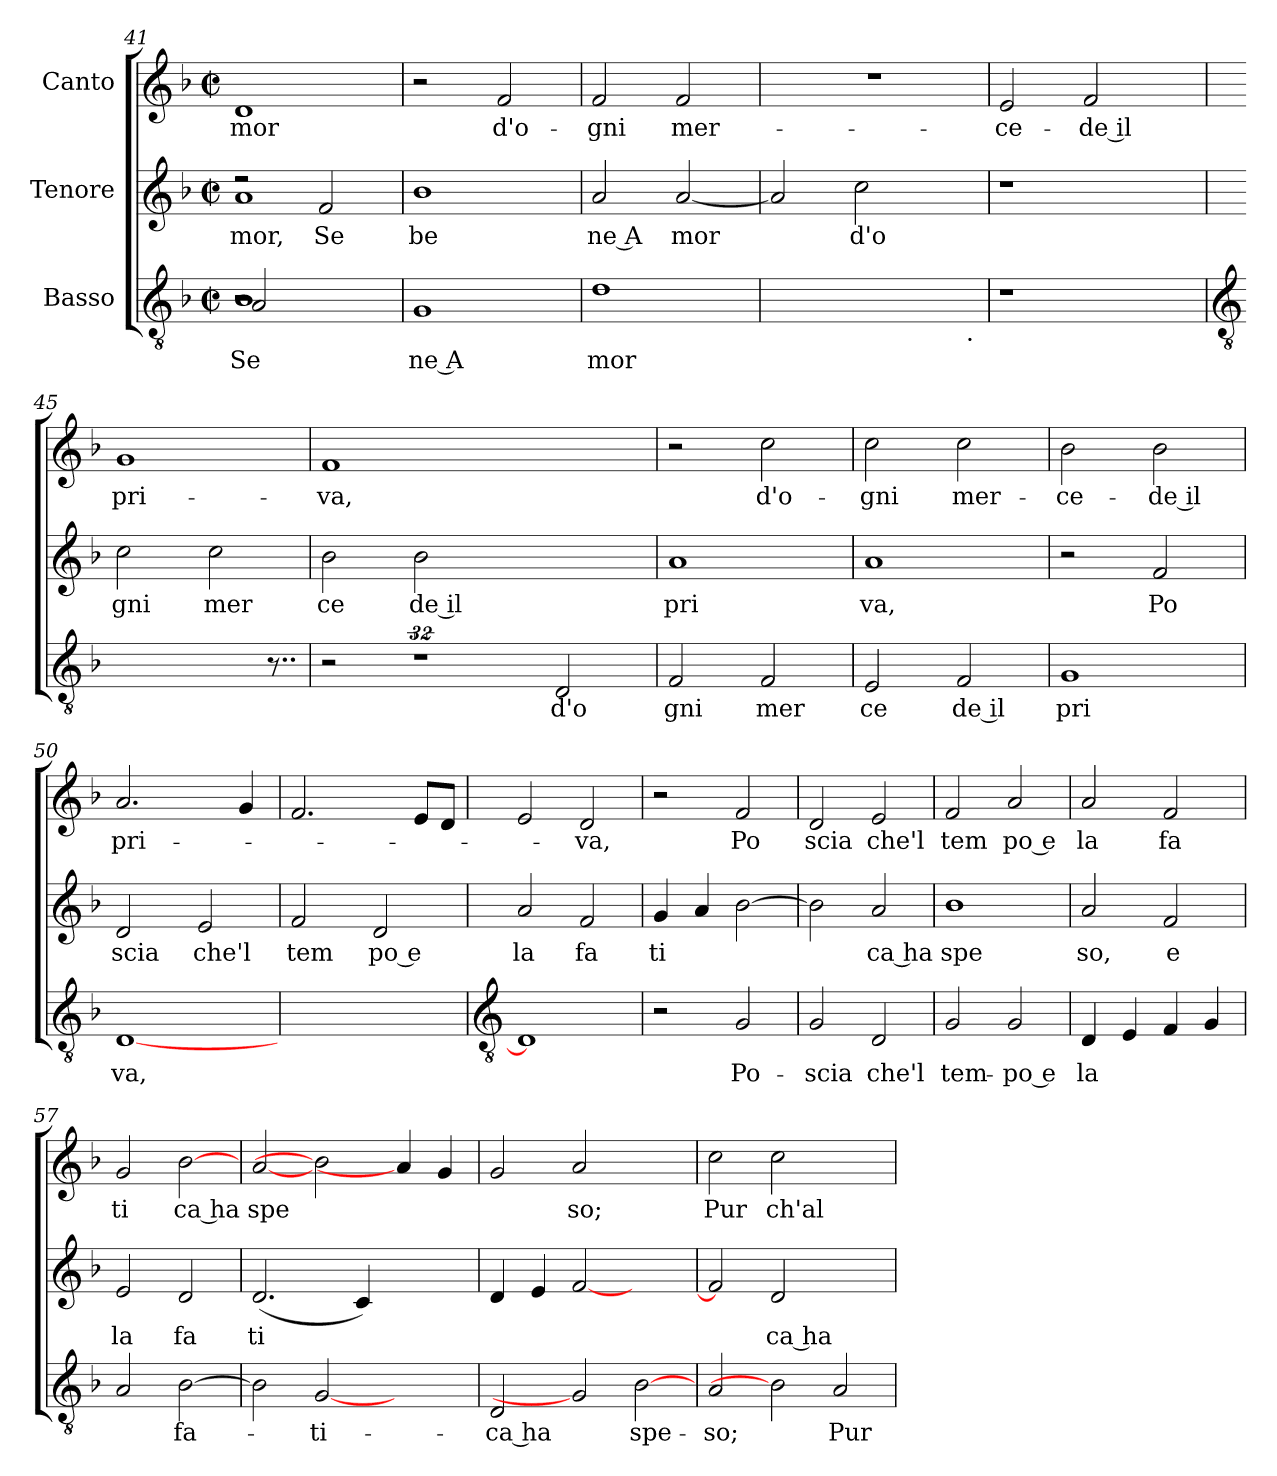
**kern	**text	**kern	**text	**kern	**text
*part3	*part3	*part2	*part2	*part1	*part1
*staff3	*staff3	*staff2	*staff2	*staff1	*staff1
*I"Basso	*	*I"Tenore	*	*I"Canto	*
*clefGv2	*	*clefG2	*	*clefG2	*
*k[b-]	*	*k[b-]	*	*k[b-]	*
*F:	*	*F:	*	*F:	*
*M2/2	*	*M2/2	*	*M2/2	*
*met(c|)	*	*met(c|)	*	*met(c|)	*
=41	=41	=41	=41	=41	=41
*^	*	*	*	*	*
!	!	!LO:LY:b	!	!	!	!
*	*^	*	*	*	*	*
!	!	!	!LO:LY:b	!	!LO:LY:b	!	!LO:LY:b
*	*	*	*	*^	*	*^	*
2r	1B-	2A/	Se	2r	1a\	mor,	1d/	4ryy	-mor
.	.	.	.	.	.	.	.	4ryy	.
!	!	!	!	!	!	!LO:LY:b	!	!	!
4ryy	.	4ryy	.	2f/	.	Se	.	4ryy	.
4ryy	.	4ryy	.	.	.	.	.	4ryy	.
=42	=42	=42	=42	=42	=42	=42	=42	=42	=42
!	!	!	!LO:LY:b	!	!	!LO:LY:b	!	!	!
1G/	4ryy	4ryy	ne A	1b-/	4ryy	be	2r	4ryy	.
.	4ryy	4ryy	.	.	4ryy	.	.	4ryy	.
!	!	!	!	!	!	!	!	!	!LO:LY:b
.	4ryy	4ryy	.	.	4ryy	.	2f/	4ryy	d'o-
.	4ryy	4ryy	.	.	4ryy	.	.	4ryy	.
=43	=43	=43	=43	=43	=43	=43	=43	=43	=43
!	!	!	!LO:LY:b	!	!	!LO:LY:b	!	!	!LO:LY:b
1d/	4ryy	4ryy	mor	2a/	4ryy	ne A	2f/	4ryy	-gni
.	4ryy	4ryy	.	.	4ryy	.	.	4ryy	.
!	!	!	!	!	!	!LO:LY:b	!	!	!LO:LY:b
.	4ryy	4ryy	.	[2a/	4ryy	mor	2f/	4ryy	mer-
.	4ryy	4ryy	.	.	4ryy	.	.	4ryy	.
*	*	*	*	*	*	*	*v	*v	*
=43A	=43A	=43A	=43A	=43A	=43A	=43A	=43A	=43A
4ryy	4ryy	4ryy	.	2a/]	4ryy	.	1r	.
4ryy	4ryy	4ryy	.	.	4ryy	.	.	.
!	!	!	!	!	!	!LO:LY:b	!	!
4ryy	4ryy	4ryy	.	2cc\	4ryy	d'o	.	.
32ryy	4ryy	4ryy	.	.	4ryy	.	.	.
32ryy	.	.	.	.	.	.	.	.
32ryy	.	.	.	.	.	.	.	.
32ryy	.	.	.	.	.	.	.	.
32ryy	.	.	.	.	.	.	.	.
32ryy	.	.	.	.	.	.	.	.
!LO:TX:b:t=.	!	!	!	!	!	!	!	!
32ryy	.	.	.	.	.	.	.	.
32ryy	.	.	.	.	.	.	.	.
*v	*v	*v	*	*	*	*	*	*
*	*	*v	*v	*	*	*
!!LO:LB:g=z
=44	=44	=44	=44	=44	=44
!	!	!	!	!	!LO:LY:b
*	*	*	*	*^	*
1r	.	1r	.	2e/	4ryy	-ce-
.	.	.	.	.	4ryy	.
!	!	!	!	!	!	!LO:LY:b
.	.	.	.	2f/	4ryy	-de il
.	.	.	.	.	4ryy	.
8..ryy	.	8..ryy	.	8..ryy	8..ryy	.
!!LO:LB:g=z	!!
=45	=45	=45	=45	=45	=45	=45
*clefGv2	*	*	*	*	*	*
*^	*	*	*	*	*	*
*	*^	*	*	*	*	*	*
!	!	!	!	!	!LO:LY:b	!	!	!LO:LY:b
*	*	*	*	*^	*	*	*	*
4ryy	4ryy	4ryy	.	2cc\	4ryy	gni	1g/	4ryy	pri-
4ryy	4ryy	4ryy	.	.	4ryy	.	.	4ryy	.
!	!	!	!	!	!	!LO:LY:b	!	!	!
4ryy	4ryy	4ryy	.	2cc\	4ryy	mer	.	4ryy	.
32ryy	4ryy	4ryy	.	.	4ryy	.	.	4ryy	.
8..r	.	.	.	.	.	.	.	.	.
=46	=46	=46	=46	=46	=46	=46	=46	=46	=46
!	!	!	!	!	!	!LO:LY:b	!	!	!LO:LY:b
2r	4ryy	4ryy	.	2b-\	4ryy	ce	1f/	4ryy	-va,
.	4ryy	4ryy	.	.	4ryy	.	.	4ryy	.
!	!	!	!	!	!	!LO:LY:b	!	!	!
32%25r	4ryy	4ryy	.	2b-\	4ryy	de il	.	4ryy	.
.	4ryy	4ryy	.	.	4ryy	.	.	4ryy	.
.	2ryy	2ryy	.	2ryy	2ryy	.	2ryy	2ryy	.
!	!	!	!LO:LY:b	!	!	!	!	!	!
2D/	.	.	d'o	.	.	.	.	.	.
.	4ryy	4ryy	.	4ryy	4ryy	.	4ryy	4ryy	.
.	32ryy	32ryy	.	32ryy	32ryy	.	32ryy	32ryy	.
=47	=47	=47	=47	=47	=47	=47	=47	=47	=47
!	!	!	!LO:LY:b	!	!	!LO:LY:b	!	!	!
2F/	4ryy	4ryy	gni	1a/	4ryy	pri	2r	4ryy	.
.	4ryy	4ryy	.	.	4ryy	.	.	4ryy	.
!	!	!	!LO:LY:b	!	!	!	!	!	!LO:LY:b
2F/	4ryy	4ryy	mer	.	4ryy	.	2cc\	4ryy	d'o-
.	4ryy	4ryy	.	.	4ryy	.	.	4ryy	.
=48	=48	=48	=48	=48	=48	=48	=48	=48	=48
!	!	!	!LO:LY:b	!	!	!LO:LY:b	!	!	!LO:LY:b
2E/	4ryy	4ryy	ce	1a/	4ryy	va,	2cc\	4ryy	-gni
.	4ryy	4ryy	.	.	4ryy	.	.	4ryy	.
!	!	!	!LO:LY:b	!	!	!	!	!	!LO:LY:b
2F/	4ryy	4ryy	de il	.	4ryy	.	2cc\	4ryy	mer-
.	4ryy	4ryy	.	.	4ryy	.	.	4ryy	.
=49	=49	=49	=49	=49	=49	=49	=49	=49	=49
!	!	!	!LO:LY:b	!	!	!	!	!	!LO:LY:b
1G/	4ryy	4ryy	pri	2r	4ryy	.	2b-\	4ryy	-ce-
.	4ryy	4ryy	.	.	4ryy	.	.	4ryy	.
!	!	!	!	!	!	!LO:LY:b	!	!	!LO:LY:b
.	4ryy	4ryy	.	2f/	4ryy	Po	2b-\	4ryy	-de il
.	4ryy	4ryy	.	.	4ryy	.	.	4ryy	.
=50	=50	=50	=50	=50	=50	=50	=50	=50	=50
!	!	!	!LO:LY:b	!	!	!LO:LY:b	!	!	!LO:LY:b
[1D/	4ryy	4ryy	va,	2d/	4ryy	scia	2.a/	4ryy	pri-
.	4ryy	4ryy	.	.	4ryy	.	.	4ryy	.
!	!	!	!	!	!	!LO:LY:b	!	!	!
.	4ryy	4ryy	.	2e/	4ryy	che'l	.	4ryy	.
.	4ryy	4ryy	.	.	4ryy	.	4g/	4ryy	.
!!LO:LB:g=z
=51	=51	=51	=51	=51	=51	=51	=51	=51	=51
!	!	!	!	!	!	!LO:LY:b	!	!	!
*	*v	*v	*	*	*	*	*v	*v	*
4ryy	4ryy	.	2f/	4ryy	tem	2.f/	.
4ryy	4ryy	.	.	4ryy	.	.	.
!	!	!	!	!	!LO:LY:b	!	!
4ryy	4ryy	.	2d/	4ryy	po e	.	.
4ryy	4ryy	.	.	4ryy	.	8e/L	.
.	.	.	.	.	.	8d/J	.
*v	*v	*	*	*	*	*	*
*	*	*v	*v	*	*	*
!!LO:LB:g=z
=52	=52	=52	=52	=52	=52
*clefGv2	*	*	*	*	*
!	!	!	!LO:LY:b	!	!
1D]	.	2a/	la	2e/	.
!	!	!	!LO:LY:b	!	!LO:LY:b
.	.	2f/	fa	2d/	-va,
=53	=53	=53	=53	=53	=53
!	!	!	!LO:LY:b	!	!
2r	.	4g/	ti	2r	.
.	.	4a/	.	.	.
!	!LO:LY:b	!	!	!	!LO:LY:b
2G/	Po-	[2b-\	.	2f/	Po
=54	=54	=54	=54	=54	=54
!	!LO:LY:b	!	!	!	!LO:LY:b
2G/	-scia	2b-\]	.	2d/	scia
!	!LO:LY:b	!	!LO:LY:b	!	!LO:LY:b
2D/	che'l	2a/	ca ha	2e/	che'l
=55	=55	=55	=55	=55	=55
!	!LO:LY:b	!	!LO:LY:b	!	!LO:LY:b
2G/	tem-	1b-	spe	2f/	tem
!	!LO:LY:b	!	!	!	!LO:LY:b
2G/	-po e	.	.	2a/	po e
=56	=56	=56	=56	=56	=56
!	!LO:LY:b	!	!LO:LY:b	!	!LO:LY:b
4D/	la	2a/	so,	2a/	la
4E/	.	.	.	.	.
!	!	!	!LO:LY:b	!	!LO:LY:b
4F/	.	2f/	e	2f/	fa
4G/	.	.	.	.	.
=57	=57	=57	=57	=57	=57
!	!	!	!LO:LY:b	!	!LO:LY:b
2A/	.	2e/	la	2g/	ti
!	!LO:LY:b	!	!LO:LY:b	!	!LO:LY:b
[2B-\	fa-	2d/	fa	[2b-	ca ha
=58	=58	=58	=58	=58	=58
!	!	!	!LO:LY:b	!	!LO:LY:b
2B-\]	.	(<2.d/	ti	[2a/	spe
!	!LO:LY:b	!	!	!	!
[2G	-ti-	.	.	2b-]	.
.	.	4c/)	.	.	.
2ryy	.	2ryy	.	4a/]	.
.	.	.	.	4g/	.
=59	=59	=59	=59	=59	=59
!	!LO:LY:b	!	!	!	!
2D/	-ca ha	4d/	.	2g/	.
.	.	4e/	.	.	.
!	!	!	!	!	!LO:LY:b
2G]	.	[2f/	.	2a/	so;
!	!LO:LY:b	!	!	!	!
[2B-	spe-	2ryy	.	2ryy	.
=60	=60	=60	=60	=60	=60
!	!LO:LY:b	!	!	!	!LO:LY:b
2A/	-so;	2f/]	.	2cc\	Pur
!	!	!	!LO:LY:b	!	!LO:LY:b
2B-]	.	2d/	ca ha	2cc\	ch'al
!	!LO:LY:b	!	!	!	!
2A/	Pur	2ryy	.	2ryy	.
=	=	=	=	=	=
*-	*-	*-	*-	*-	*-
